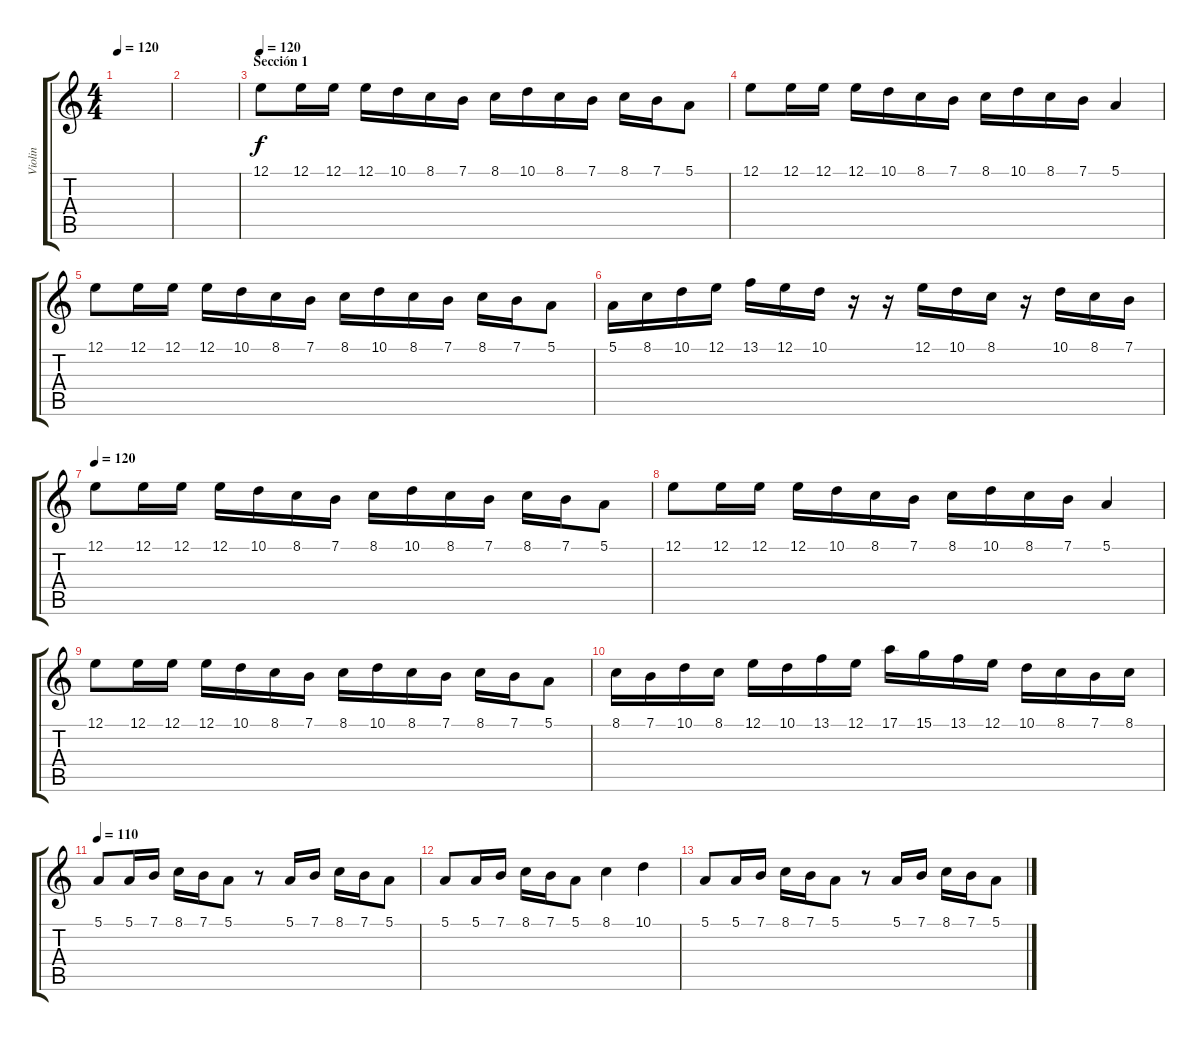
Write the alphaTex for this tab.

\track ("Violin" "Violin") {instrument violin}
\staff {score tabs}
\tuning (E4 B3 G3 D3 A2 E2) {hide}
\ts (4 4)
\tempo 120
\clef g2
\ks c
|
|
\section ("" "Sección 1")
\tempo 120
12.1.8 12.1.16 12.1.16 12.1.16 10.1.16 8.1.16 7.1.16 8.1.16 10.1.16 8.1.16 7.1.16 8.1.16 7.1.16 5.1.8 |
12.1.8 12.1.16 12.1.16 12.1.16 10.1.16 8.1.16 7.1.16 8.1.16 10.1.16 8.1.16 7.1.16 5.1.4 |
12.1.8 12.1.16 12.1.16 12.1.16 10.1.16 8.1.16 7.1.16 8.1.16 10.1.16 8.1.16 7.1.16 8.1.16 7.1.16 5.1.8 |
5.1.16 8.1.16 10.1.16 12.1.16 13.1.16 12.1.16 10.1.16 r.16 r.16 12.1.16 10.1.16 8.1.16 r.16 10.1.16 8.1.16 7.1.16 |
\tempo 120
12.1.8 12.1.16 12.1.16 12.1.16 10.1.16 8.1.16 7.1.16 8.1.16 10.1.16 8.1.16 7.1.16 8.1.16 7.1.16 5.1.8 |
12.1.8 12.1.16 12.1.16 12.1.16 10.1.16 8.1.16 7.1.16 8.1.16 10.1.16 8.1.16 7.1.16 5.1.4 |
12.1.8 12.1.16 12.1.16 12.1.16 10.1.16 8.1.16 7.1.16 8.1.16 10.1.16 8.1.16 7.1.16 8.1.16 7.1.16 5.1.8 |
8.1.16 7.1.16 10.1.16 8.1.16 12.1.16 10.1.16 13.1.16 12.1.16 17.1.16 15.1.16 13.1.16 12.1.16 10.1.16 8.1.16 7.1.16 8.1.16 |
\tempo 110
5.1.8 5.1.16 7.1.16 8.1.16 7.1.16 5.1.8 r.8 5.1.16 7.1.16 8.1.16 7.1.16 5.1.8 |
5.1.8 5.1.16 7.1.16 8.1.16 7.1.16 5.1.8 8.1.4 10.1.4 |
5.1.8 5.1.16 7.1.16 8.1.16 7.1.16 5.1.8 r.8 5.1.16 7.1.16 8.1.16 7.1.16 5.1.8
